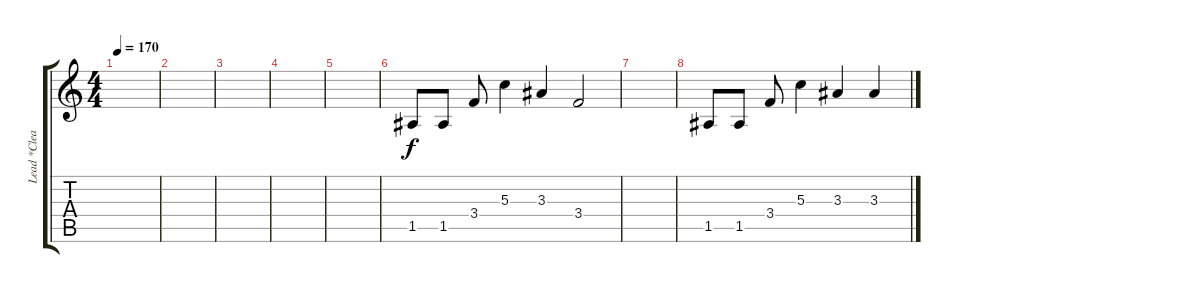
\track ("Lead *Clean Parts*" "Lead *Clea") {instrument electricguitarclean}
\staff {score tabs}
\tuning (E4 B3 G3 D3 A2 D2) {hide}
\ts (4 4)
\tempo 170
\clef g2
\ks c
|
|
|
|
|
1.5.8 1.5.8 3.4.8 5.3.4 3.3.4 3.4.2 |
|
1.5.8 1.5.8 3.4.8 5.3.4 3.3.4 3.3.4
